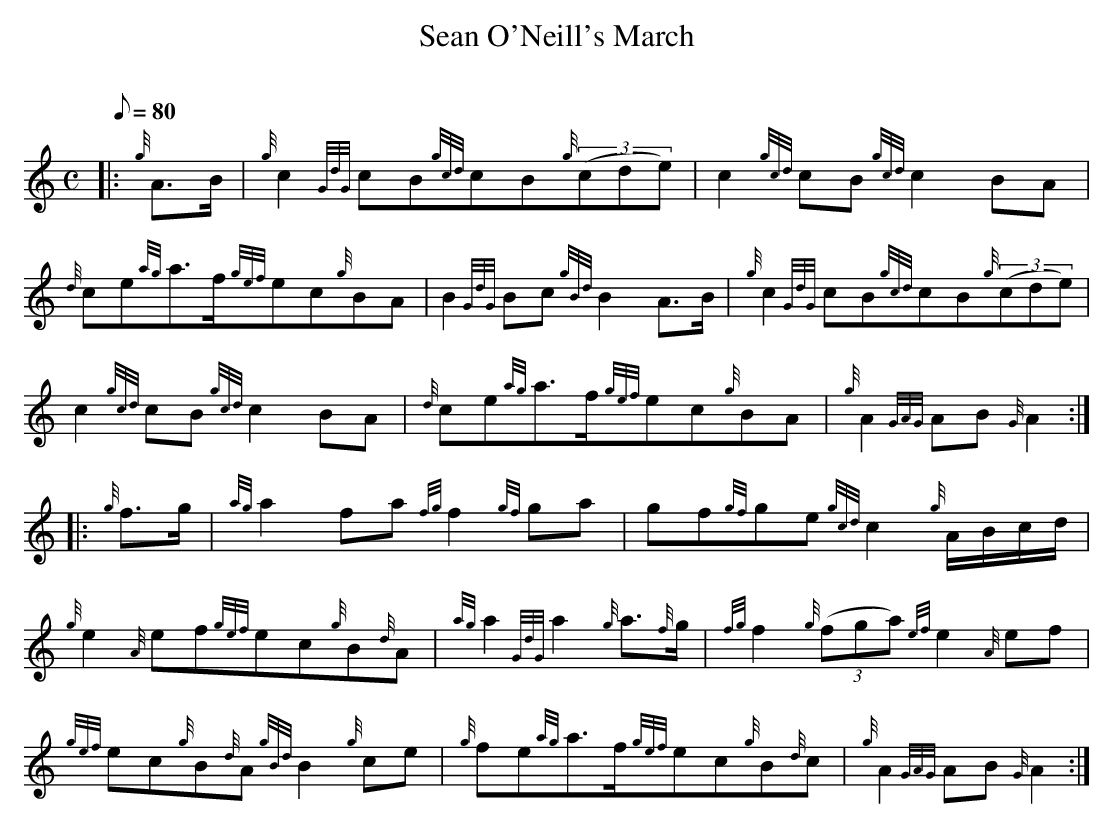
X:1
T:Sean O'Neill's March
M:C
L:1/8
Q:80
C:
K:HP
|: {g}A3/2B/2 | \
{g}c2{GdG}cB{gcd}cB{g}((3cde) | \
c2{gcd}cB{gcd}c2BA |
{d}ce{ag}a3/2f/2{gef}ec{g}BA | \
B2{GdG}Bc{gBd}B2A3/2B/2 | \
{g}c2{GdG}cB{gcd}cB{g}((3cde) |
c2{gcd}cB{gcd}c2BA | \
{d}ce{ag}a3/2f/2{gef}ec{g}BA | \
{g}A2{GAG}AB{G}A2 ::
{g}f3/2g/2 | \
{ag}a2fa{fg}f2{gf}ga | \
gf{gf}ge{gcd}c2{g}A/2B/2c/2d/2 |
{g}e2{A}ef{gef}ec{g}B{d}A | \
{ag}a2{GdG}a2{g}a3/2{f}g/2 | \
{fg}f2{g}((3fga){ef}e2{A}ef |
{gef}ec{g}B{d}A{gBd}B2{g}ce | \
{g}fe{ag}a3/2f/2{gef}ec{g}B{d}c | \
{g}A2{GAG}AB{G}A2 :|
